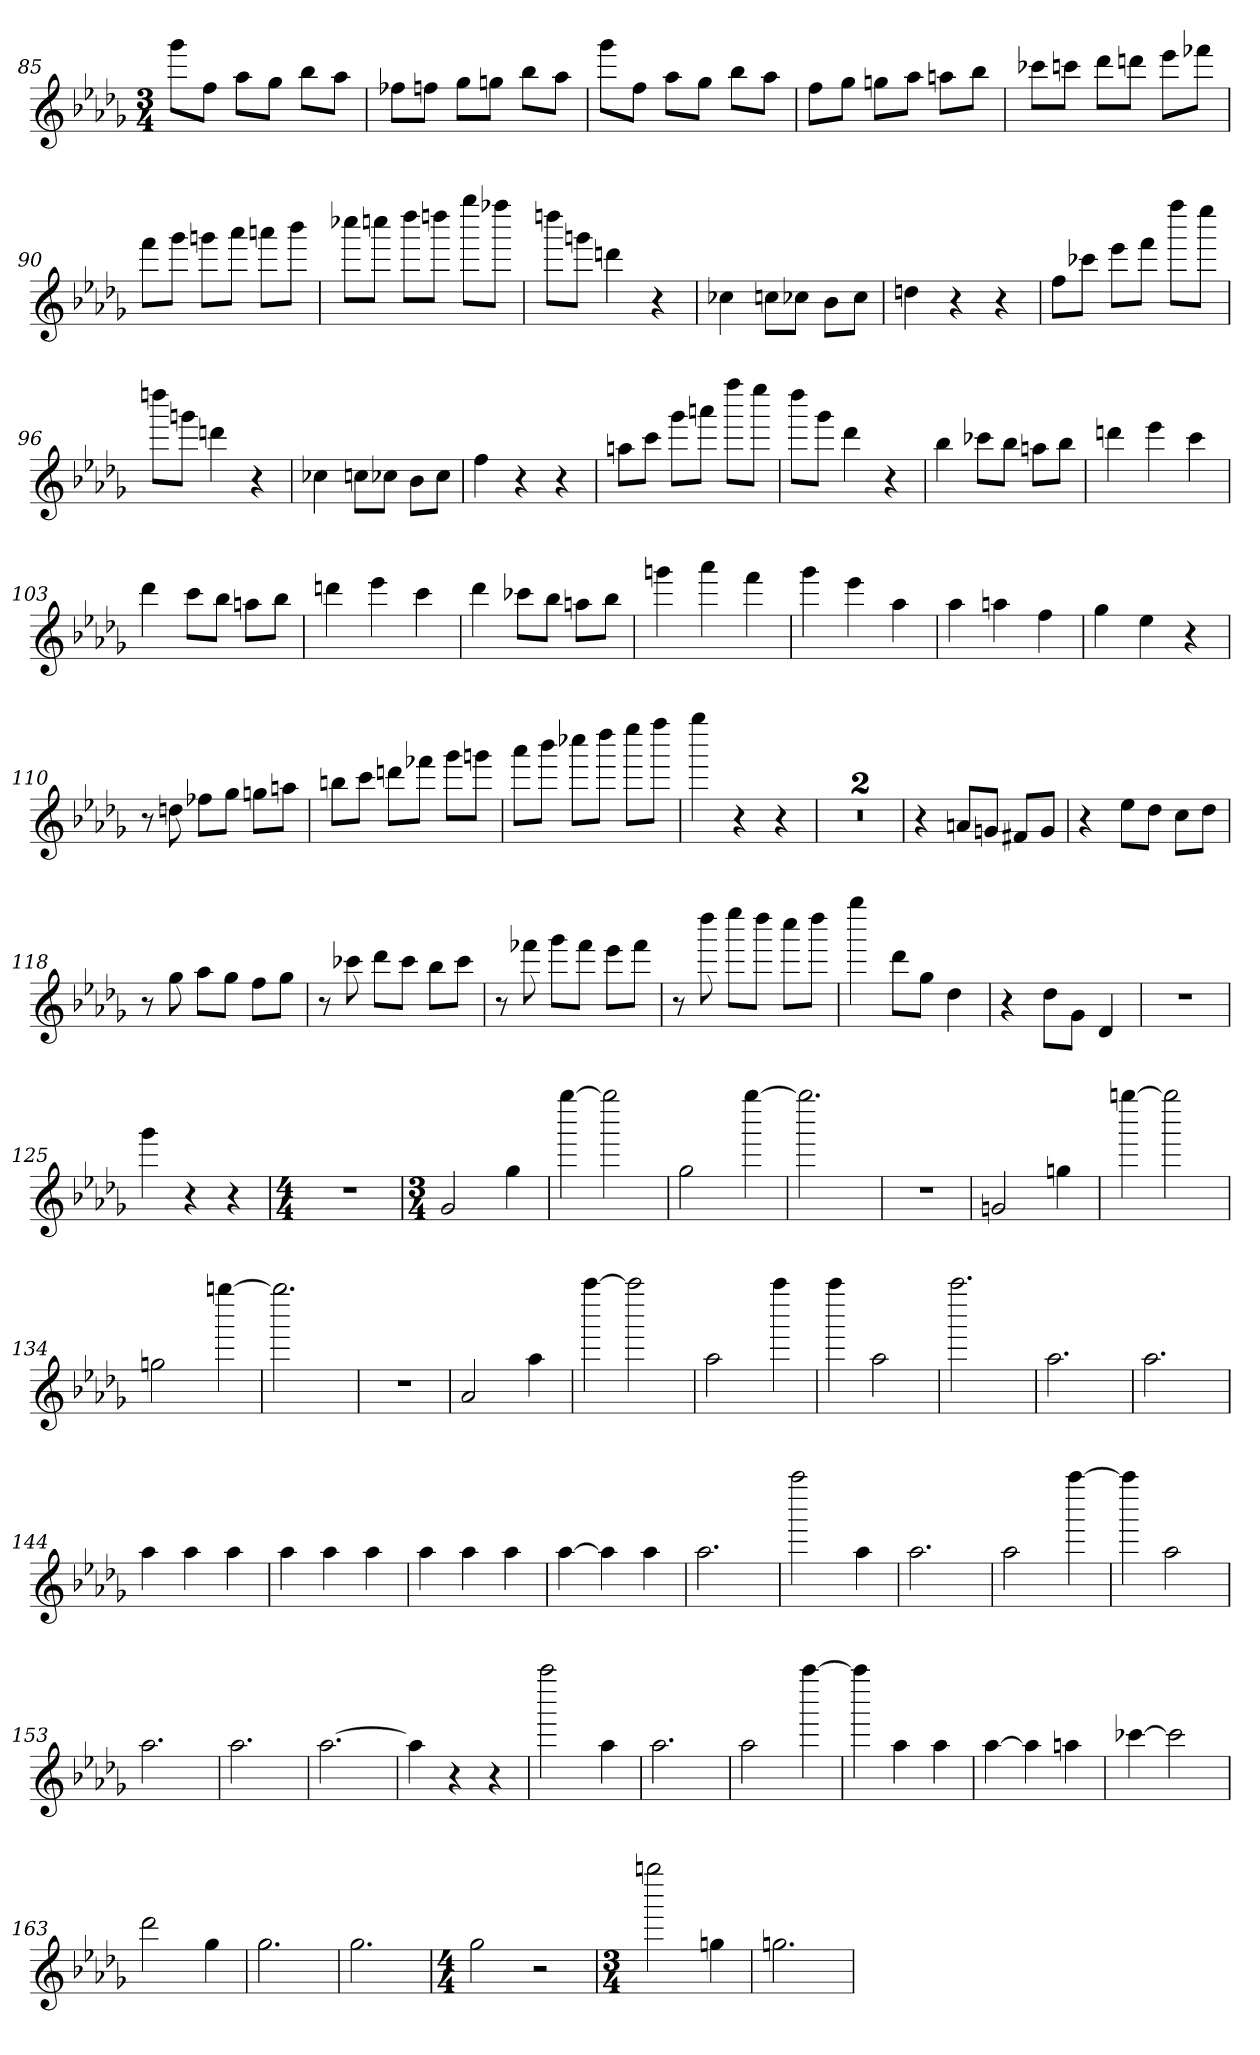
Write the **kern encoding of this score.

**kern
*part1
*staff1
*clefG2
*k[b-e-a-d-g-]
*D-:
*M3/4
=85
8ggg-\L
8ff\J
8aa-\L
8gg-\J
8bb-\L
8aa-\J
=86
8ff-X\L
8ffn\J
8gg-\L
8ggn\J
8bb-\L
8aa-\J
=87
8ggg-\L
8ff\J
8aa-\L
8gg-\J
8bb-\L
8aa-\J
=88
8ff\L
8gg-\J
8ggn\L
8aa-\J
8aan\L
8bb-\J
=89
8ccc-X\L
8cccn\J
8ddd-\L
8dddn\J
8eee-\L
8fff-X\J
=90
8fff\L
8ggg-\J
8gggn\L
8aaa-\J
8aaan\L
8bbb-\J
=91
8cccc-X\L
8ccccn\J
8dddd-\L
8ddddn\J
8gggg-\L
8ffff-X\J
=92
8ddddn\L
8gggn\J
4dddn
4r
=93
4cc-X
8ccn\L
8cc-X\J
8b-\L
8cc-\J
=94
4ddn
4r
4r
=95
8ff\L
8ccc-X\J
8eee-\L
8fff\J
8ffff\L
8eeee-\J
=96
8ddddn\L
8gggn\J
4dddn
4r
=97
4cc-X
8ccn\L
8cc-X\J
8b-\L
8cc-\J
=98
4ff
4r
4r
=99
8aan\L
8ccc\J
8ggg-\L
8aaan\J
8ffff\L
8eeee-\J
=100
8dddd-\L
8ggg-\J
4ddd-
4r
=101
4bb-
8ccc-X\L
8bb-\J
8aan\L
8bb-\J
=102
4dddn
4eee-
4ccc
=103
4ddd-
8ccc\L
8bb-\J
8aan\L
8bb-\J
=104
4dddn
4eee-
4ccc
=105
4ddd-
8ccc-X\L
8bb-\J
8aan\L
8bb-\J
=106
4gggn
4aaa-
4fff
=107
4ggg-
4eee-
4aa-
=108
4aa-
4aan
4ff
=109
4gg-
4ee-
4r
=110
8r
8ddn
8ff-X\L
8gg-\J
8ggn\L
8aan\J
=111
8bbn\L
8ccc\J
8dddn\L
8fff-X\J
8ggg-\L
8gggn\J
=112
8aaa-\L
8bbb-\J
8cccc-X\L
8dddd-\J
8eeee-\L
8ffff\J
=113
4gggg-
4r
4r
=114
2.r
=115
2.r
=116
4r
8an/L
8gn/J
8f#X/L
8g/J
=117
4r
8ee-\L
8dd-\J
8cc\L
8dd-\J
=118
8r
8gg-
8aa-\L
8gg-\J
8ff\L
8gg-\J
=119
8r
8ccc-X
8ddd-\L
8ccc-\J
8bb-\L
8ccc-\J
=120
8r
8fff-X
8ggg-\L
8fff-\J
8eee-\L
8fff-\J
=121
8r
8dddd-
8eeee-\L
8dddd-\J
8cccc\L
8dddd-\J
=122
4gggg-
8ddd-\L
8gg-\J
4dd-
=123
4r
8dd-\L
8g-\J
4d-
=124
2.r
=125
4ggg-
4r
4r
=126
*M4/4
1r
=127
*M3/4
2g-
4gg-
=128
[4gggg-
2gggg-]
=129
2gg-
[4gggg-
=130
2.gggg-]
=131
2.r
=132
2gn
4ggn
=133
[4ggggn
2gggg]
=134
2ggn
[4ggggn
=135
2.gggg]
=136
2.r
=137
2a-
4aa-
=138
[4aaaa-
2aaaa-]
=139
2aa-
4aaaa-
=140
4aaaa-
2aa-
=141
2.aaaa-
=142
2.aa-
=143
2.aa-
=144
4aa-
4aa-
4aa-
=145
4aa-
4aa-
4aa-
=146
4aa-
4aa-
4aa-
=147
[4aa-
4aa-]
4aa-
=148
2.aa-
=149
2aaaa-
4aa-
=150
2.aa-
=151
2aa-
[4aaaa-
=152
4aaaa-]
2aa-
=153
2.aa-
=154
2.aa-
=155
[2.aa-
=156
4aa-]
4r
4r
=157
2aaaa-
4aa-
=158
2.aa-
=159
2aa-
[4aaaa-
=160
4aaaa-]
4aa-
4aa-
=161
[4aa-
4aa-]
4aan
=162
[4ccc-X
2ccc-]
=163
2ddd-
4gg-
=164
2.gg-
=165
2.gg-
=166
*M4/4
2gg-
2r
=167
*M3/4
2ggggn
4ggn
=168
2.ggn
=
*-
